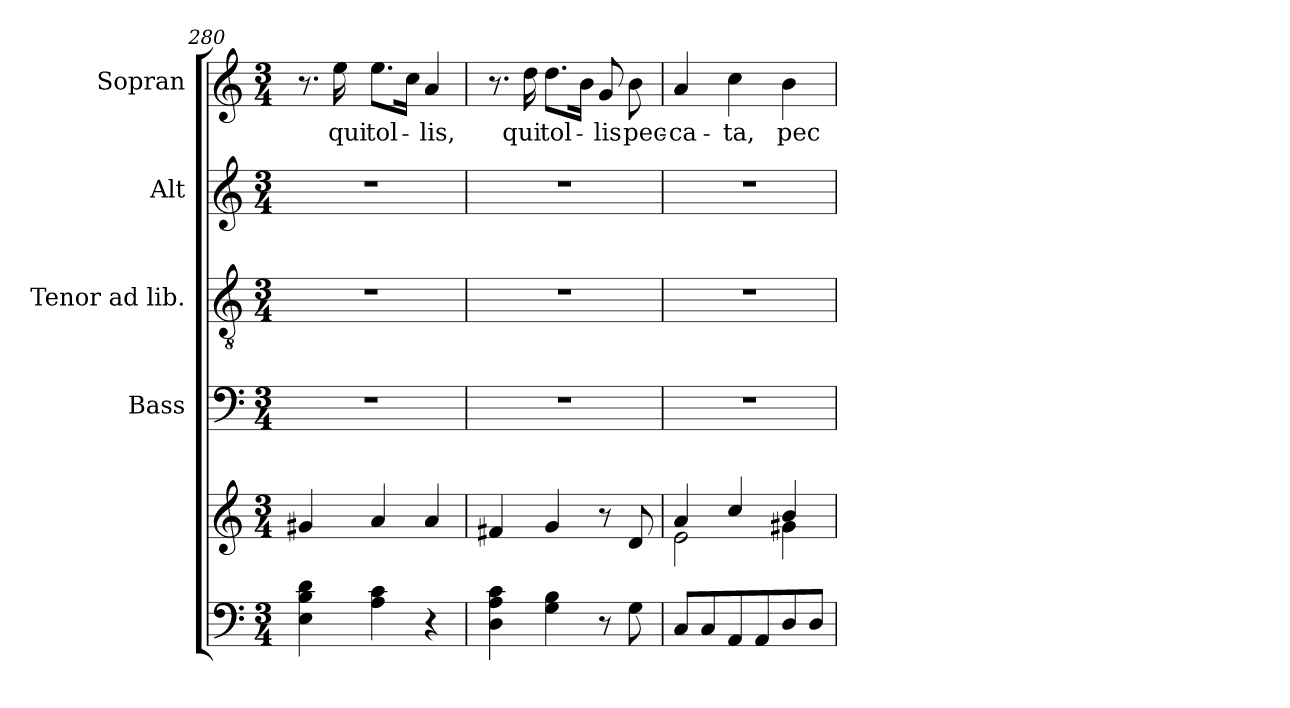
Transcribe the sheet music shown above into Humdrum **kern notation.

**kern	**kern	**kern	**kern	**kern	**kern	**text
*part5	*part5	*part4	*part3	*part2	*part1	*part1
*staff6	*staff5	*staff4	*staff3	*staff2	*staff1	*staff1
*	*	*I"Bass	*I"Tenor ad lib.	*I"Alt	*I"Sopran	*
*	*	*I'B.	*I'T.	*I'A.	*I'S.	*
*clefF4	*clefG2	*clefF4	*clefGv2	*clefG2	*clefG2	*
*k[]	*k[]	*k[]	*k[]	*k[]	*k[]	*
*C:	*C:	*C:	*C:	*C:	*C:	*
*M3/4	*M3/4	*M3/4	*M3/4	*M3/4	*M3/4	*
=280	=280	=280	=280	=280	=280	=280
4E\ 4B\ 4d\	4g#X/	2.r	2.r	2.r	8.r	.
!	!	!	!	!	!	!LO:LY:b
.	.	.	.	.	16ee\	qui
!	!	!	!	!	!	!LO:LY:b
4A\ 4c\	4a/	.	.	.	8.ee\L	tol-
.	.	.	.	.	16cc\Jk	.
!	!	!	!	!	!	!LO:LY:b
4r	4a/	.	.	.	4a/	-lis,
=281	=281	=281	=281	=281	=281	=281
4D\ 4A\ 4c\	4f#X/	2.r	2.r	2.r	8.r	.
!	!	!	!	!	!	!LO:LY:b
.	.	.	.	.	16dd\	qui
!	!	!	!	!	!	!LO:LY:b
4G\ 4B\	4g/	.	.	.	8.dd\L	tol-
.	.	.	.	.	16b\Jk	.
!	!	!	!	!	!	!LO:LY:b
8r	8r	.	.	.	8g/	-lis
!	!	!	!	!	!	!LO:LY:b
8G\	8d/	.	.	.	8b\	pec-
=282	=282	=282	=282	=282	=282	=282
*	*^	*	*	*	*	*
!	!	!	!	!	!	!	!LO:LY:b
8C/L	4a/	2e\	2.r	2.r	2.r	4a/	-ca-
8C/	.	.	.	.	.	.	.
!	!	!	!	!	!	!	!LO:LY:b
8AA/	4cc/	.	.	.	.	4cc\	-ta,
8AA/	.	.	.	.	.	.	.
!	!	!	!	!	!	!	!LO:LY:b
8D/	4b/	4g#X\	.	.	.	4b\	pec-
8D/J	.	.	.	.	.	.	.
*	*v	*v	*	*	*	*	*
=	=	=	=	=	=	=
*-	*-	*-	*-	*-	*-	*-
